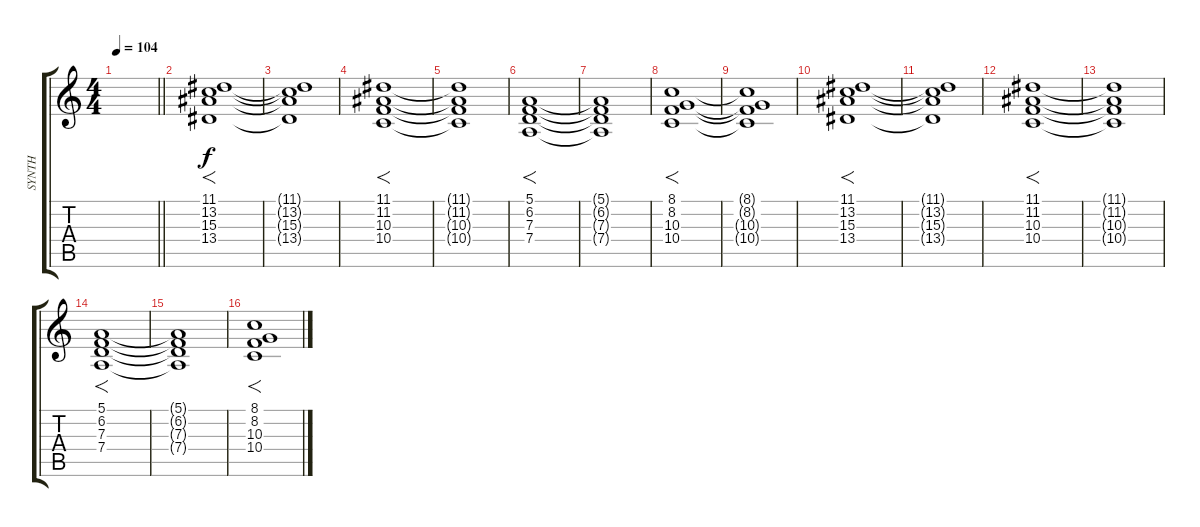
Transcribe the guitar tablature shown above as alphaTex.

\track ("SYNTH" "SYNTH") {instrument choiraahs}
\staff {score tabs}
\tuning (E4 B3 G3 D3 A2 D2) {hide}
\ts (4 4)
\tempo 104
\clef g2
\barLineRight lightlight
\ks c
|
\section ("" "")
(11.1 13.2 15.3 13.4).1{f} |
(11.1{t} 13.2{t} 15.3{t} 13.4{t}).1 |
(11.1 11.2 10.3 10.4).1{f} |
(11.1{t} 11.2{t} 10.3{t} 10.4{t}).1 |
(5.1 6.2 7.3 7.4).1{f} |
(5.1{t} 6.2{t} 7.3{t} 7.4{t}).1 |
(8.1 8.2 10.3 10.4).1{f} |
(8.1{t} 8.2{t} 10.3{t} 10.4{t}).1 |
(11.1 13.2 15.3 13.4).1{f} |
(11.1{t} 13.2{t} 15.3{t} 13.4{t}).1 |
(11.1 11.2 10.3 10.4).1{f} |
(11.1{t} 11.2{t} 10.3{t} 10.4{t}).1 |
(5.1 6.2 7.3 7.4).1{f} |
(5.1{t} 6.2{t} 7.3{t} 7.4{t}).1 |
(8.1 8.2 10.3 10.4).1{f}
